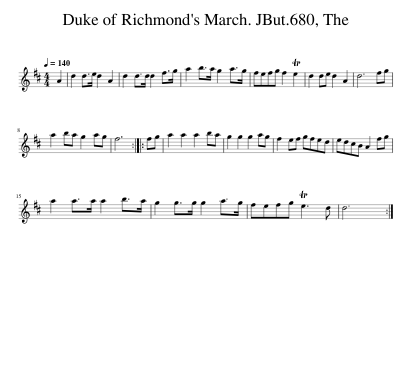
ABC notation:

X:1
L:1/8
Q:1/4=140
M:4/4
I:linebreak $
K:D
V:1 treble
V:1
 A2 | d2 d>e d2 A2 | d2 d>d d2 f>g | a2 b>a g2 a>g | fefg f2 Te2 | %5
 d2 de d2 A2 | d6 fg |$ a2 ba g2 ag | f6 :: fg | %10
 a2 a2 a2 ba | g2 g2 g2 ag | f2 ef gfed | edcB A2 fg |$ a2 a>a a2 b>a | %15
 g2 g>g g2 a>g | fefg Te3 d | d6 :| %18
